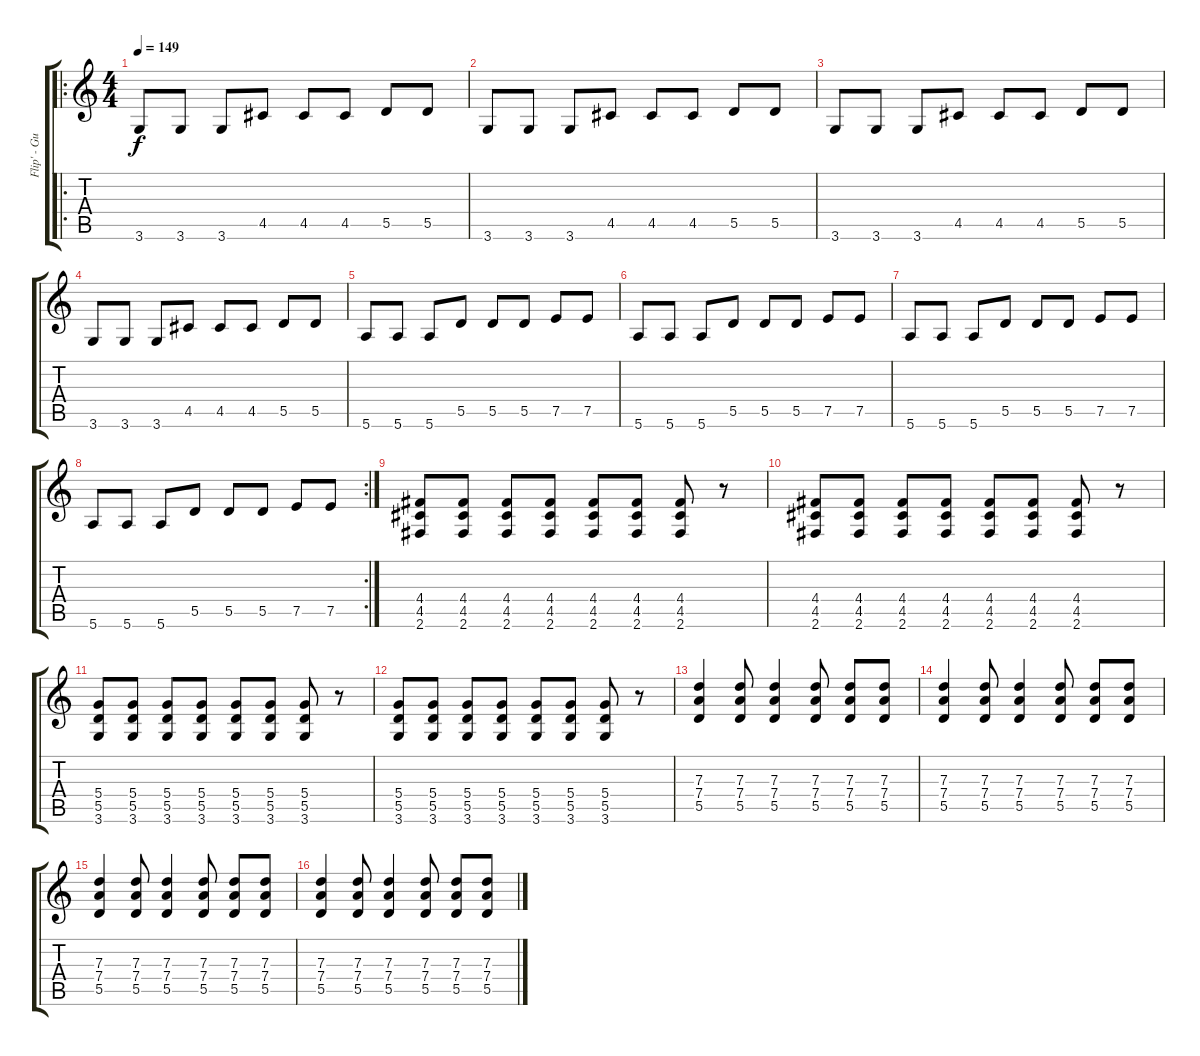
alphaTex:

\track ("Flip' - Guitar 2" "Flip' - Gu") {instrument distortionguitar}
\staff {score tabs}
\tuning (E4 B3 G3 D3 A2 E2) {hide}
\ro
\ts (4 4)
\tempo 149
\clef g2
\ks c
3.6.8{dy f instrument distortionguitar} 3.6.8 3.6.8 4.5.8 4.5.8 4.5.8 5.5.8 5.5.8 |
3.6.8 3.6.8 3.6.8 4.5.8 4.5.8 4.5.8 5.5.8 5.5.8 |
3.6.8 3.6.8 3.6.8 4.5.8 4.5.8 4.5.8 5.5.8 5.5.8 |
3.6.8 3.6.8 3.6.8 4.5.8 4.5.8 4.5.8 5.5.8 5.5.8 |
5.6.8 5.6.8 5.6.8 5.5.8 5.5.8 5.5.8 7.5.8 7.5.8 |
5.6.8 5.6.8 5.6.8 5.5.8 5.5.8 5.5.8 7.5.8 7.5.8 |
5.6.8 5.6.8 5.6.8 5.5.8 5.5.8 5.5.8 7.5.8 7.5.8 |
\rc 2
5.6.8 5.6.8 5.6.8 5.5.8 5.5.8 5.5.8 7.5.8 7.5.8 |
(4.4 4.5 2.6).8{instrument overdrivenguitar} (4.4 4.5 2.6).8 (4.4 4.5 2.6).8 (4.4 4.5 2.6).8 (4.4 4.5 2.6).8 (4.4 4.5 2.6).8 (4.4 4.5 2.6).8 r.8 |
(4.4 4.5 2.6).8 (4.4 4.5 2.6).8 (4.4 4.5 2.6).8 (4.4 4.5 2.6).8 (4.4 4.5 2.6).8 (4.4 4.5 2.6).8 (4.4 4.5 2.6).8 r.8 |
(5.4 5.5 3.6).8 (5.4 5.5 3.6).8 (5.4 5.5 3.6).8 (5.4 5.5 3.6).8 (5.4 5.5 3.6).8 (5.4 5.5 3.6).8 (5.4 5.5 3.6).8 r.8 |
(5.4 5.5 3.6).8 (5.4 5.5 3.6).8 (5.4 5.5 3.6).8 (5.4 5.5 3.6).8 (5.4 5.5 3.6).8 (5.4 5.5 3.6).8 (5.4 5.5 3.6).8 r.8 |
(7.3 7.4 5.5).4 (7.3 7.4 5.5).8 (7.3 7.4 5.5).4 (7.3 7.4 5.5).8 (7.3 7.4 5.5).8 (7.3 7.4 5.5).8 |
(7.3 7.4 5.5).4 (7.3 7.4 5.5).8 (7.3 7.4 5.5).4 (7.3 7.4 5.5).8 (7.3 7.4 5.5).8 (7.3 7.4 5.5).8 |
(7.3 7.4 5.5).4 (7.3 7.4 5.5).8 (7.3 7.4 5.5).4 (7.3 7.4 5.5).8 (7.3 7.4 5.5).8 (7.3 7.4 5.5).8 |
(7.3 7.4 5.5).4 (7.3 7.4 5.5).8 (7.3 7.4 5.5).4 (7.3 7.4 5.5).8 (7.3 7.4 5.5).8 (7.3 7.4 5.5).8
